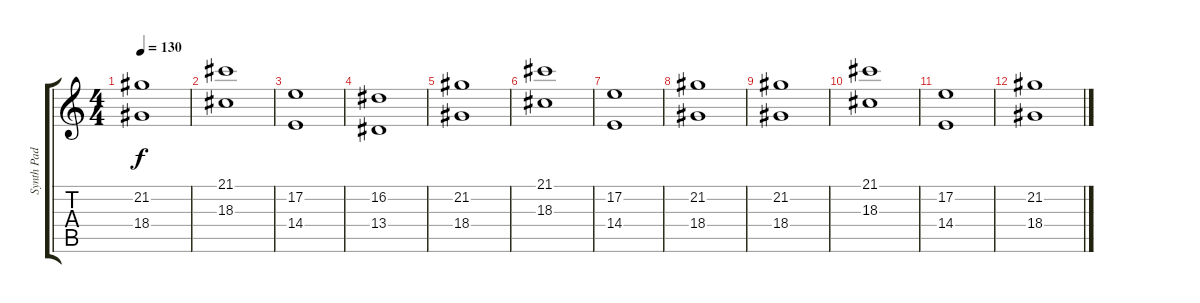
\track ("Synth Pad" "Synth Pad") {instrument pad8sweep}
\staff {score tabs}
\tuning (E4 B3 G3 D3 A2 E2) {hide}
\ts (4 4)
\tempo 130
\clef g2
\ks c
(21.2 18.4).1{dy f} |
(21.1 18.3).1 |
(17.2 14.4).1 |
(16.2 13.4).1 |
(21.2 18.4).1 |
(21.1 18.3).1 |
(17.2 14.4).1 |
(21.2 18.4).1 |
(21.2 18.4).1 |
(21.1 18.3).1 |
(17.2 14.4).1 |
(21.2 18.4).1
